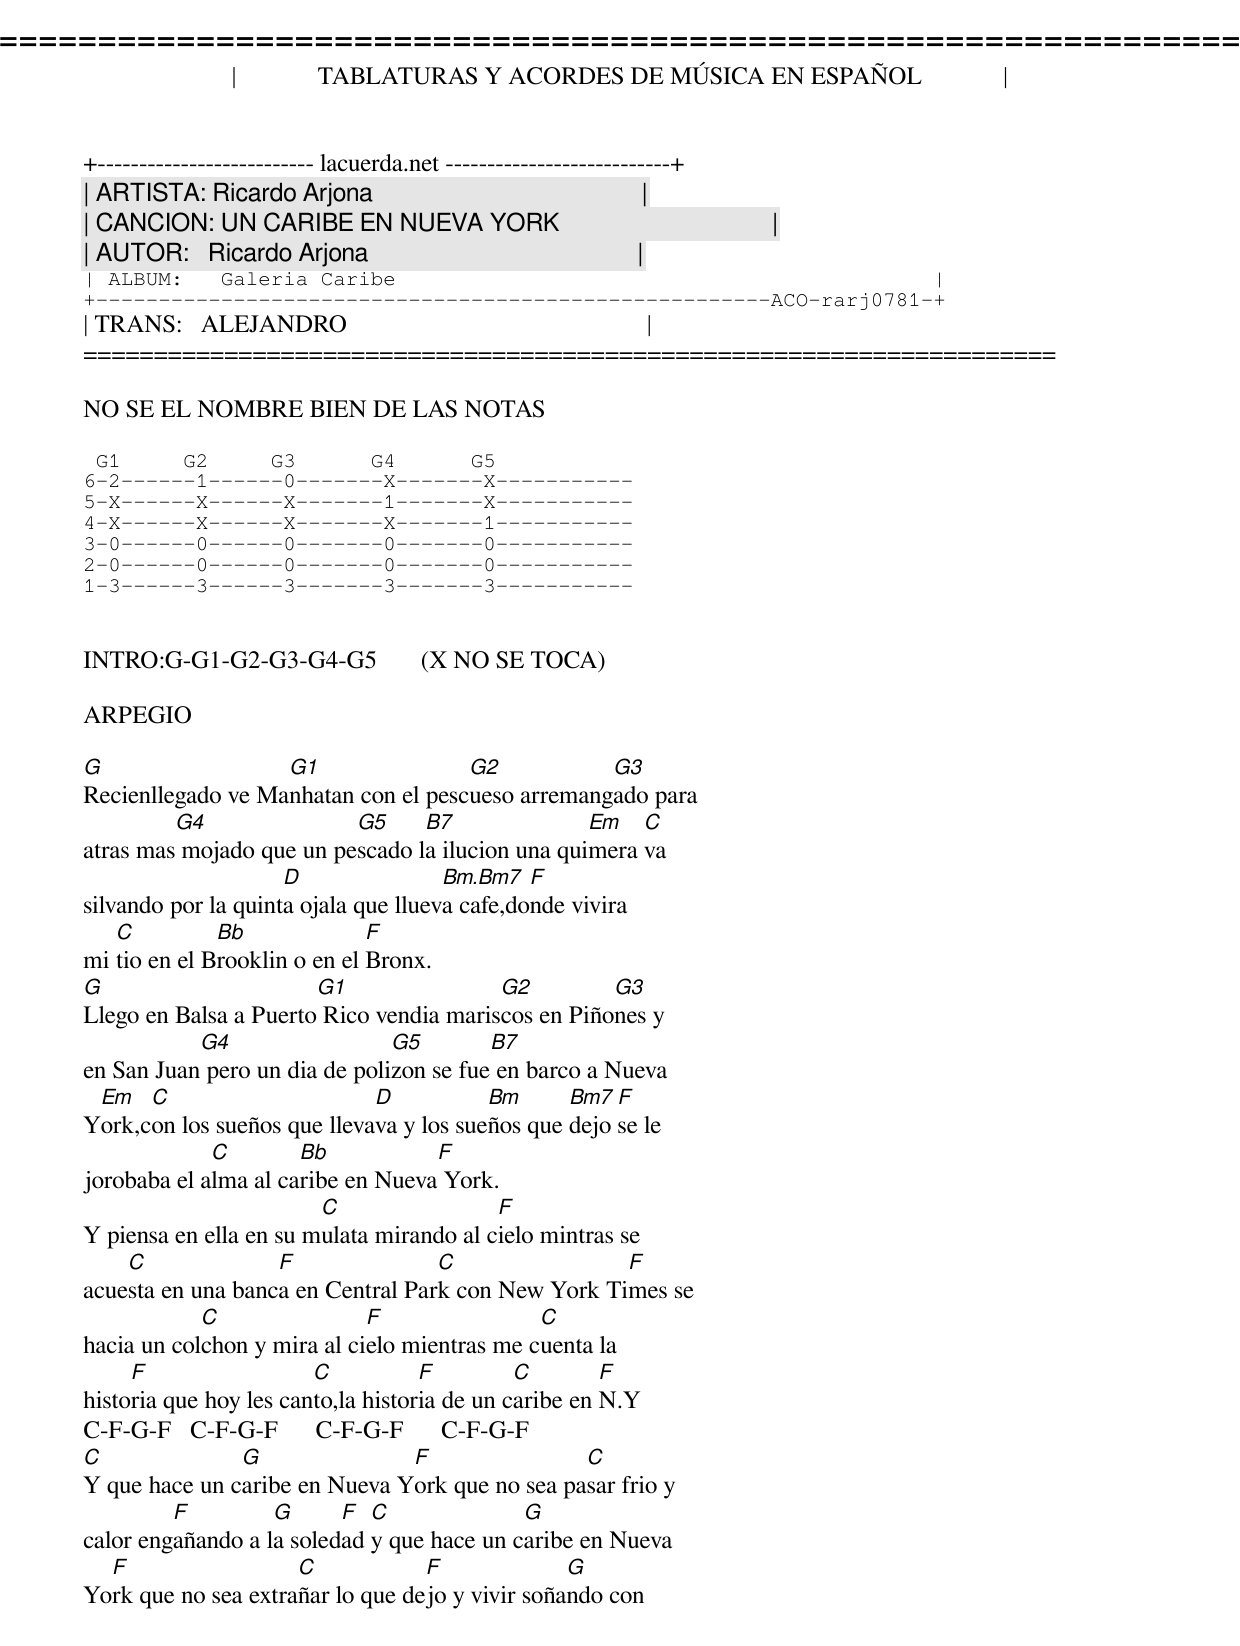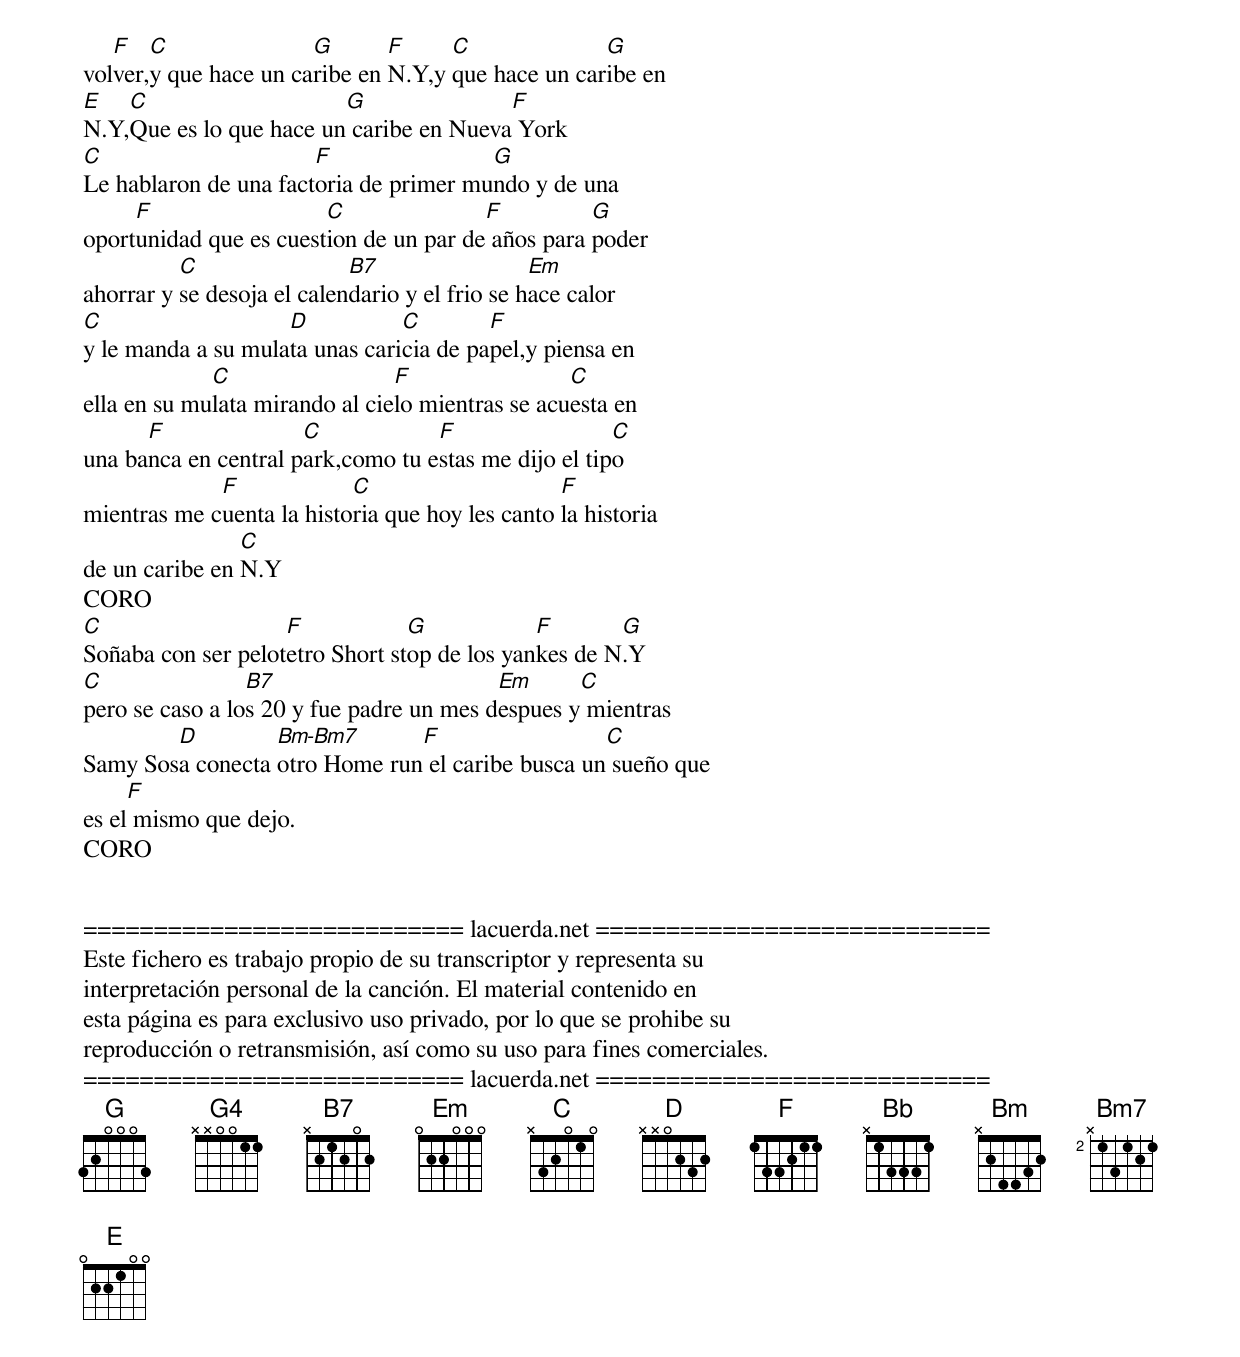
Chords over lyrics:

=====================================================================
|             TABLATURAS Y ACORDES DE MÚSICA EN ESPAÑOL             |
+-------------------------- lacuerda.net ---------------------------+
| ARTISTA: Ricardo Arjona                                           |
| CANCION: UN CARIBE EN NUEVA YORK                                  |
| AUTOR:   Ricardo Arjona                                           |
| ALBUM:   Galeria Caribe                                           |
+------------------------------------------------------ACO-rarj0781-+
| TRANS:   ALEJANDRO                                                |
=====================================================================

NO SE EL NOMBRE BIEN DE LAS NOTAS

 G1     G2     G3      G4      G5
6-2------1------0-------X-------X-----------
5-X------X------X-------1-------X-----------
4-X------X------X-------X-------1-----------
3-0------0------0-------0-------0-----------
2-0------0------0-------0-------0-----------
1-3------3------3-------3-------3-----------


INTRO:G-G1-G2-G3-G4-G5       (X NO SE TOCA)

ARPEGIO

G                  G1                G2           G3
Recienllegado ve Manhatan con el pescueso arremangado para
         G4               G5     B7               Em   C
atras mas mojado que un pescado la ilucion una quimera va
                     D                Bm.Bm7   F
silvando por la quinta ojala que llueva cafe,donde vivira
   C          Bb              F
mi tio en el Brooklin o en el Bronx.
G                      G1                G2         G3
Llego en Balsa a Puerto Rico vendia mariscos en Piñones y
           G4                  G5        B7
en San Juan pero un dia de polizon se fue en barco a Nueva
 Em   C                      D           Bm      Bm7  F
York,con los sueños que llevava y los sueños que dejo se le
             C        Bb           F
jorobaba el alma al caribe en Nueva York.
                        C                 F
Y piensa en ella en su mulata mirando al cielo mintras se
    C              F               C                F
acuesta en una banca en Central Park con New York Times se
            C                F                C
hacia un colchon y mira al cielo mientras me cuenta la
     F                  C           F         C        F
historia que hoy les canto,la historia de un caribe en N.Y
C-F-G-F   C-F-G-F      C-F-G-F      C-F-G-F
C              G               F                C
Y que hace un caribe en Nueva York que no sea pasar frio y
         F         G      F  C              G
calor engañando a la soledad y que hace un caribe en Nueva
  F                  C            F              G
York que no sea extrañar lo que dejo y vivir soñando con
   F   C               G       F     C              G
volver,y que hace un caribe en N.Y,y que hace un caribe en
E   C                    G               F
N.Y,Que es lo que hace un caribe en Nueva York
C                      F                G
Le hablaron de una factoria de primer mundo y de una
     F                  C               F          G
oportunidad que es cuestion de un par de años para poder
          C                 B7                  Em
ahorrar y se desoja el calendario y el frio se hace calor
C                   D           C        F
y le manda a su mulata unas caricia de papel,y piensa en
             C                  F                 C
ella en su mulata mirando al cielo mientras se acuesta en
      F               C            F                  C
una banca en central park,como tu estas me dijo el tipo
             F             C                     F
mientras me cuenta la historia que hoy les canto la historia
                C
de un caribe en N.Y
CORO
C                   F            G            F       G
Soñaba con ser pelotetro Short stop de los yankes de N.Y
C                B7                       Em      C
pero se caso a los 20 y fue padre un mes despues y mientras
        D         Bm-Bm7       F                  C
Samy Sosa conecta otro Home run el caribe busca un sueño que
     F
es el mismo que dejo.
CORO


=========================== lacuerda.net ============================
Este fichero es trabajo propio de su transcriptor y representa su
interpretación personal de la canción. El material contenido en
esta página es para exclusivo uso privado, por lo que se prohibe su
reproducción o retransmisión, así como su uso para fines comerciales.
=========================== lacuerda.net ============================
